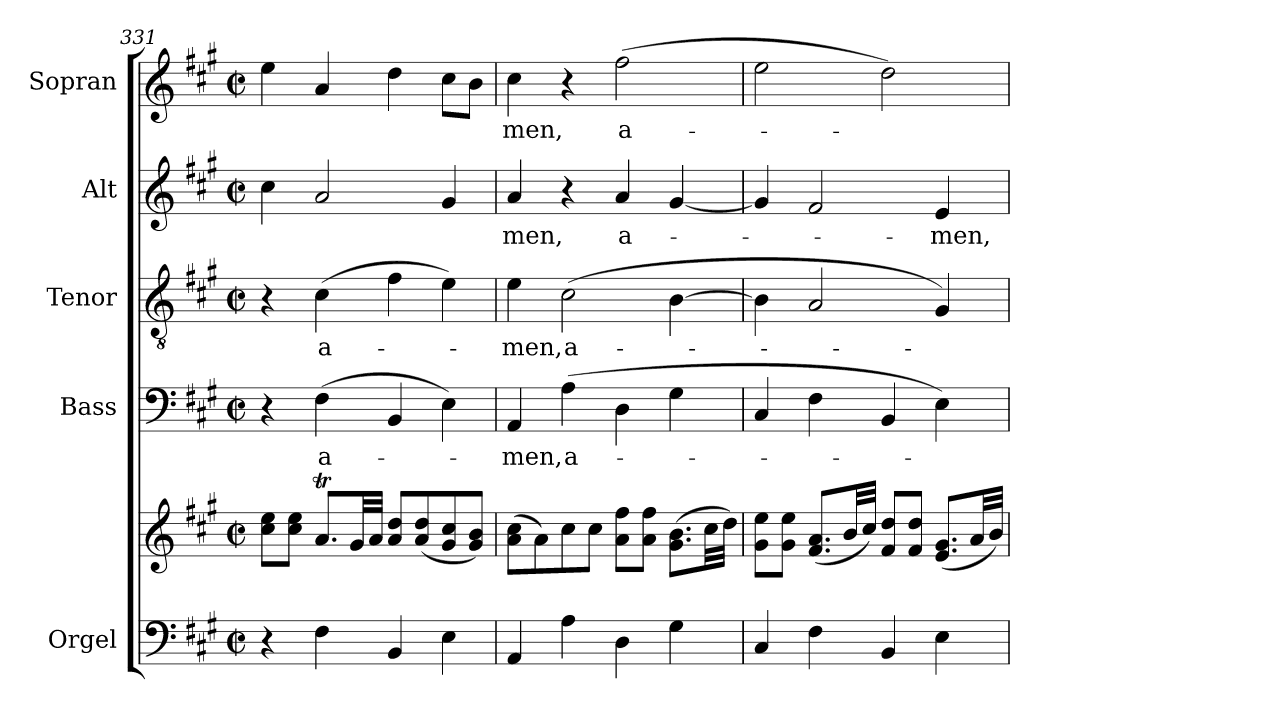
**kern	**kern	**kern	**text	**kern	**text	**kern	**text	**kern	**text
*part5	*part5	*part4	*part4	*part3	*part3	*part2	*part2	*part1	*part1
*staff6	*staff5	*staff4	*staff4	*staff3	*staff3	*staff2	*staff2	*staff1	*staff1
*I"Orgel	*	*I"Bass	*	*I"Tenor	*	*I"Alt	*	*I"Sopran	*
*I'Org.	*	*I'B.	*	*I'T.	*	*I'A.	*	*I'S.	*
*clefF4	*clefG2	*clefF4	*	*clefGv2	*	*clefG2	*	*clefG2	*
*k[f#c#g#]	*k[f#c#g#]	*k[f#c#g#]	*	*k[f#c#g#]	*	*k[f#c#g#]	*	*k[f#c#g#]	*
*A:	*A:	*A:	*	*A:	*	*A:	*	*A:	*
*M2/2	*M2/2	*M2/2	*	*M2/2	*	*M2/2	*	*M2/2	*
*met(c|)	*met(c|)	*met(c|)	*	*met(c|)	*	*met(c|)	*	*met(c|)	*
=331	=331	=331	=331	=331	=331	=331	=331	=331	=331
4r	8cc#\ 8ee\L	4r	.	4r	.	4cc#\	.	4ee\	.
.	8cc#\ 8ee\J	.	.	.	.	.	.	.	.
!	!	!	!LO:LY:b	!	!LO:LY:b	!	!	!	!
4F#\	8.aT/L	(>4F#\	a-	(>4c#\	a-	2a/	.	4a/	.
.	32g#/LL	.	.	.	.	.	.	.	.
.	32a/JJJ	.	.	.	.	.	.	.	.
4BB/	8a/ 8dd/L	4BB/	.	4f#\	.	.	.	4dd\	.
.	(<8a/ 8dd/	.	.	.	.	.	.	.	.
4E\	8g#/ 8cc#/	4E\)	.	4e\)	.	4g#/	.	8cc#\L	.
.	8g#/ 8b/J)	.	.	.	.	.	.	8b\J	.
!!LO:PB:g=z
=332	=332	=332	=332	=332	=332	=332	=332	=332	=332
!	!	!	!LO:LY:b	!	!LO:LY:b	!	!LO:LY:b	!	!LO:LY:b
4AA/	(>8a\ 8cc#\L	4AA/	-men,	4e\	-men,	4a/	-men,	4cc#\	-men,
.	8a\)	.	.	.	.	.	.	.	.
!	!	!	!LO:LY:b	!	!LO:LY:b	!	!	!	!
4A\	8cc#\	(>4A\	a-	(>2c#\	a-	4r	.	4r	.
.	8cc#\J	.	.	.	.	.	.	.	.
!	!	!	!	!	!	!	!LO:LY:b	!	!LO:LY:b
4D\	8a\ 8ff#\L	4D\	.	.	.	4a/	a-	(>2ff#\	a-
.	8a\ 8ff#\J	.	.	.	.	.	.	.	.
4G#\	(>8.g#\ 8.b\L	4G#\	.	[4B\	.	[4g#/	.	.	.
.	32cc#\LL	.	.	.	.	.	.	.	.
.	32dd\JJJ)	.	.	.	.	.	.	.	.
=333	=333	=333	=333	=333	=333	=333	=333	=333	=333
4C#/	8g#\ 8ee\L	4C#/	.	4B\]	.	4g#/]	.	2ee\	.
.	8g#\ 8ee\J	.	.	.	.	.	.	.	.
4F#\	(<8.f#/ 8.a/L	4F#\	.	2A/	.	2f#/	.	.	.
.	32b/LL	.	.	.	.	.	.	.	.
.	32cc#/JJJ)	.	.	.	.	.	.	.	.
4BB/	8f#/ 8dd/L	4BB/	.	.	.	.	.	2dd\)	.
.	8f#/ 8dd/J	.	.	.	.	.	.	.	.
!	!	!	!	!	!	!	!LO:LY:b	!	!
4E\	(<8.e/ 8.g#/L	4E\)	.	4G#/)	.	4e/	-men,	.	.
.	32a/LL	.	.	.	.	.	.	.	.
.	32b/JJJ)	.	.	.	.	.	.	.	.
=	=	=	=	=	=	=	=	=	=
*-	*-	*-	*-	*-	*-	*-	*-	*-	*-
